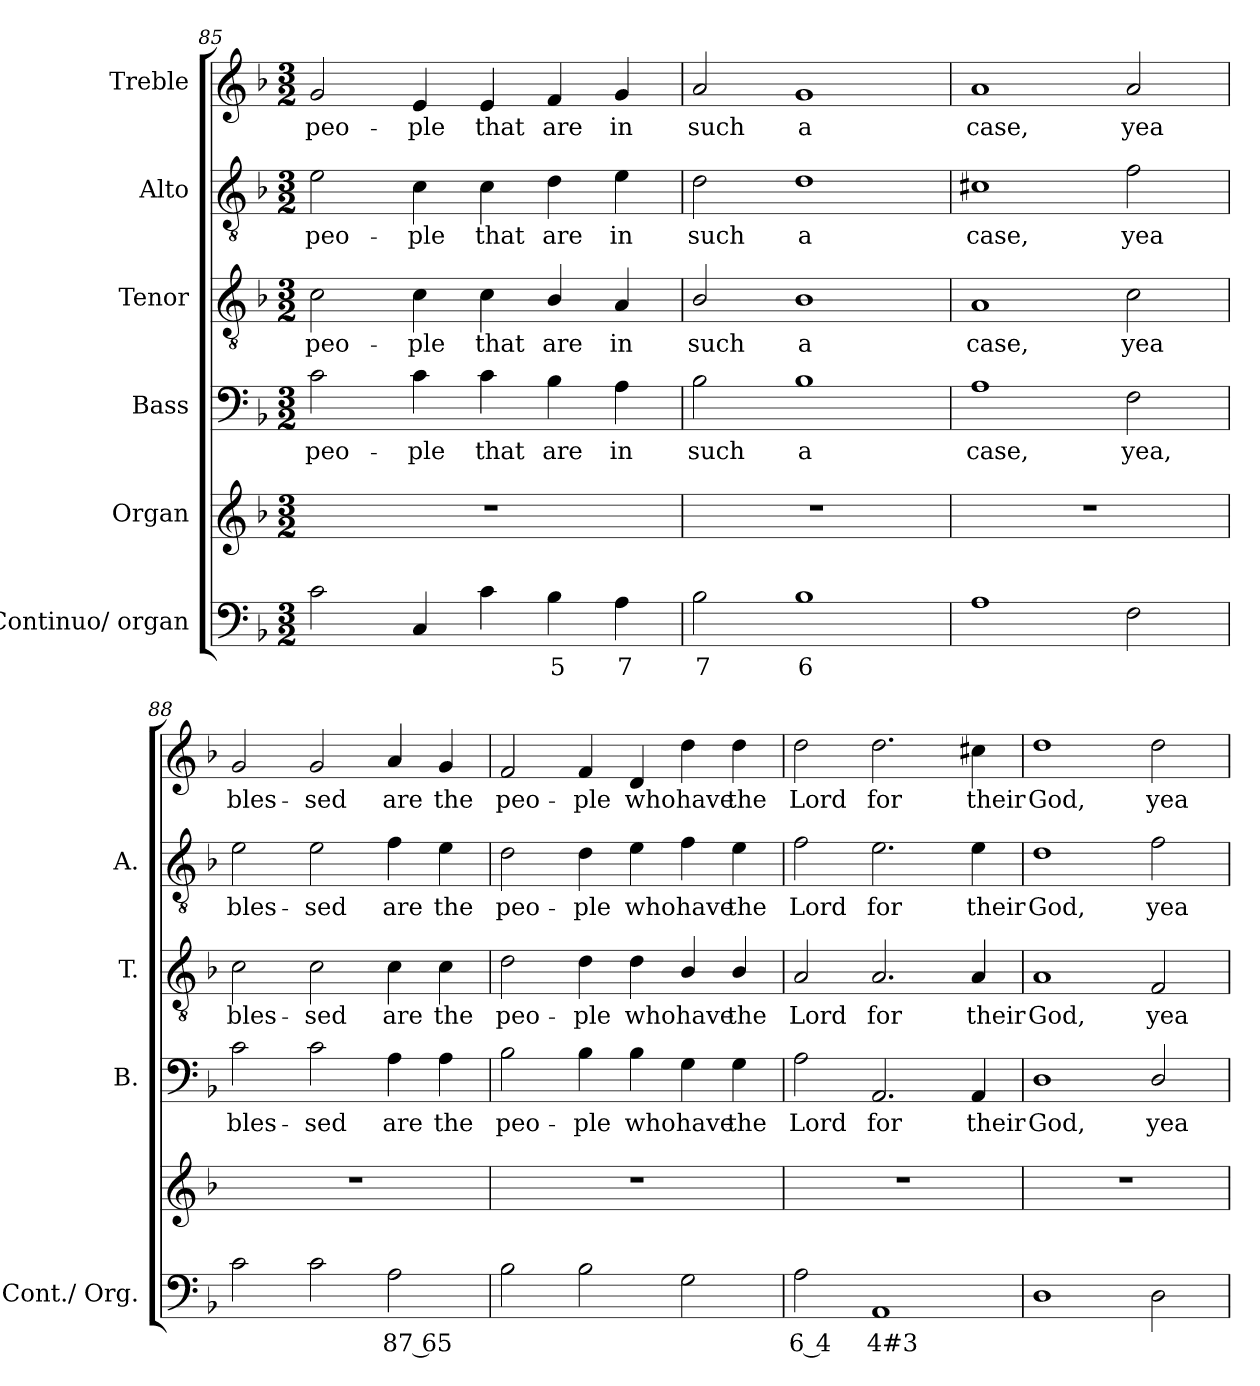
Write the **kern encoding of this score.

**kern	**text	**kern	**kern	**text	**kern	**text	**kern	**text	**kern	**text
*part6	*part6	*part5	*part4	*part4	*part3	*part3	*part2	*part2	*part1	*part1
*staff6	*staff6	*staff5	*staff4	*staff4	*staff3	*staff3	*staff2	*staff2	*staff1	*staff1
*I"Continuo/ organ	*	*I"Organ	*I"Bass	*	*I"Tenor	*	*I"Alto	*	*I"Treble	*
*I'Cont./ Org.	*	*	*I'B.	*	*I'T.	*	*I'A.	*	*	*
*clefF4	*	*clefG2	*clefF4	*	*clefGv2	*	*clefGv2	*	*clefG2	*
*	*	*	*	*	*ITrd7c12	*	*ITrd7c12	*	*	*
*k[b-]	*	*k[b-]	*k[b-]	*	*k[b-]	*	*k[b-]	*	*k[b-]	*
*F:	*	*F:	*F:	*	*F:	*	*F:	*	*F:	*
*M3/2	*	*M3/2	*M3/2	*	*M3/2	*	*M3/2	*	*M3/2	*
=85	=85	=85	=85	=85	=85	=85	=85	=85	=85	=85
!	!	!LO:N:vis=1	!	!	!	!	!	!	!	!
!	!	!	!	!LO:LY:b:color=#000000	!	!	!	!	!	!
!	!	!	!	!	!	!LO:LY:b:color=#000000	!	!	!	!
!	!	!	!	!	!	!	!	!LO:LY:b:color=#000000	!	!
!	!	!	!	!	!	!	!	!	!	!LO:LY:b:color=#000000
2ci\	.	1.r	2ci\	peo-	2Ci\	peo-	2Ei\	peo-	2gi/	peo-
!	!	!	!	!LO:LY:b:color=#000000	!	!	!	!	!	!
!	!	!	!	!	!	!LO:LY:b:color=#000000	!	!	!	!
!	!	!	!	!	!	!	!	!LO:LY:b:color=#000000	!	!
!	!	!	!	!	!	!	!	!	!	!LO:LY:b:color=#000000
4Ci/	.	.	4ci\	-ple	4Ci\	-ple	4Ci\	-ple	4ei/	-ple
!	!	!	!	!LO:LY:b:color=#000000	!	!	!	!	!	!
!	!	!	!	!	!	!LO:LY:b:color=#000000	!	!	!	!
!	!	!	!	!	!	!	!	!LO:LY:b:color=#000000	!	!
!	!	!	!	!	!	!	!	!	!	!LO:LY:b:color=#000000
4ci\	.	.	4ci\	that	4Ci\	that	4Ci\	that	4ei/	that
!	!LO:LY:b:color=#000000	!	!	!	!	!	!	!	!	!
!	!	!	!	!LO:LY:b:color=#000000	!	!	!	!	!	!
!	!	!	!	!	!	!LO:LY:b:color=#000000	!	!	!	!
!	!	!	!	!	!	!	!	!LO:LY:b:color=#000000	!	!
!	!	!	!	!	!	!	!	!	!	!LO:LY:b:color=#000000
4B-i\	5	.	4B-i\	are	4BB-i/	are	4Di\	are	4fi/	are
!	!LO:LY:b:color=#000000	!	!	!	!	!	!	!	!	!
!	!	!	!	!LO:LY:b:color=#000000	!	!	!	!	!	!
!	!	!	!	!	!	!LO:LY:b:color=#000000	!	!	!	!
!	!	!	!	!	!	!	!	!LO:LY:b:color=#000000	!	!
!	!	!	!	!	!	!	!	!	!	!LO:LY:b:color=#000000
4Ai\	7	.	4Ai\	in	4AAi/	in	4Ei\	in	4gi/	in
=86	=86	=86	=86	=86	=86	=86	=86	=86	=86	=86
!	!LO:LY:b:color=#000000	!LO:N:vis=1	!	!	!	!	!	!	!	!
!	!	!	!	!LO:LY:b:color=#000000	!	!	!	!	!	!
!	!	!	!	!	!	!LO:LY:b:color=#000000	!	!	!	!
!	!	!	!	!	!	!	!	!LO:LY:b:color=#000000	!	!
!	!	!	!	!	!	!	!	!	!	!LO:LY:b:color=#000000
2B-i\	7	1.r	2B-i\	such	2BB-i/	such	2Di\	such	2ai/	such
!	!LO:LY:b:color=#000000	!	!	!	!	!	!	!	!	!
!	!	!	!	!LO:LY:b:color=#000000	!	!	!	!	!	!
!	!	!	!	!	!	!LO:LY:b:color=#000000	!	!	!	!
!	!	!	!	!	!	!	!	!LO:LY:b:color=#000000	!	!
!	!	!	!	!	!	!	!	!	!	!LO:LY:b:color=#000000
1B-i	6	.	1B-i	a	1BB-i	a	1Di	a	1gi	a
=87	=87	=87	=87	=87	=87	=87	=87	=87	=87	=87
!	!	!LO:N:vis=1	!	!	!	!	!	!	!	!
!	!	!	!	!LO:LY:b:color=#000000	!	!	!	!	!	!
!	!	!	!	!	!	!LO:LY:b:color=#000000	!	!	!	!
!	!	!	!	!	!	!	!	!LO:LY:b:color=#000000	!	!
!	!	!	!	!	!	!	!	!	!	!LO:LY:b:color=#000000
1Ai	.	1.r	1Ai	case,	1AAi	case,	1C#Xi	case,	1ai	case,
!	!	!	!	!LO:LY:b:color=#000000	!	!	!	!	!	!
!	!	!	!	!	!	!LO:LY:b:color=#000000	!	!	!	!
!	!	!	!	!	!	!	!	!LO:LY:b:color=#000000	!	!
!	!	!	!	!	!	!	!	!	!	!LO:LY:b:color=#000000
2Fi\	.	.	2Fi\	yea,	2Ci\	yea	2Fi\	yea	2ai/	yea
=88	=88	=88	=88	=88	=88	=88	=88	=88	=88	=88
!	!	!LO:N:vis=1	!	!	!	!	!	!	!	!
!	!	!	!	!LO:LY:b:color=#000000	!	!	!	!	!	!
!	!	!	!	!	!	!LO:LY:b:color=#000000	!	!	!	!
!	!	!	!	!	!	!	!	!LO:LY:b:color=#000000	!	!
!	!	!	!	!	!	!	!	!	!	!LO:LY:b:color=#000000
2ci\	.	1.r	2ci\	bles-	2Ci\	bles-	2Ei\	bles-	2gi/	bles-
!	!	!	!	!LO:LY:b:color=#000000	!	!	!	!	!	!
!	!	!	!	!	!	!LO:LY:b:color=#000000	!	!	!	!
!	!	!	!	!	!	!	!	!LO:LY:b:color=#000000	!	!
!	!	!	!	!	!	!	!	!	!	!LO:LY:b:color=#000000
2ci\	.	.	2ci\	-sed	2Ci\	-sed	2Ei\	-sed	2gi/	-sed
!	!LO:LY:b:color=#000000	!	!	!	!	!	!	!	!	!
!	!	!	!	!LO:LY:b:color=#000000	!	!	!	!	!	!
!	!	!	!	!	!	!LO:LY:b:color=#000000	!	!	!	!
!	!	!	!	!	!	!	!	!LO:LY:b:color=#000000	!	!
!	!	!	!	!	!	!	!	!	!	!LO:LY:b:color=#000000
2Ai\	87 65	.	4Ai\	are	4Ci\	are	4Fi\	are	4ai/	are
!	!	!	!	!LO:LY:b:color=#000000	!	!	!	!	!	!
!	!	!	!	!	!	!LO:LY:b:color=#000000	!	!	!	!
!	!	!	!	!	!	!	!	!LO:LY:b:color=#000000	!	!
!	!	!	!	!	!	!	!	!	!	!LO:LY:b:color=#000000
.	.	.	4Ai\	the	4Ci\	the	4Ei\	the	4gi/	the
=89	=89	=89	=89	=89	=89	=89	=89	=89	=89	=89
!	!	!LO:N:vis=1	!	!	!	!	!	!	!	!
!	!	!	!	!LO:LY:b:color=#000000	!	!	!	!	!	!
!	!	!	!	!	!	!LO:LY:b:color=#000000	!	!	!	!
!	!	!	!	!	!	!	!	!LO:LY:b:color=#000000	!	!
!	!	!	!	!	!	!	!	!	!	!LO:LY:b:color=#000000
2B-i\	.	1.r	2B-i\	peo-	2Di\	peo-	2Di\	peo-	2fi/	peo-
!	!	!	!	!LO:LY:b:color=#000000	!	!	!	!	!	!
!	!	!	!	!	!	!LO:LY:b:color=#000000	!	!	!	!
!	!	!	!	!	!	!	!	!LO:LY:b:color=#000000	!	!
!	!	!	!	!	!	!	!	!	!	!LO:LY:b:color=#000000
2B-i\	.	.	4B-i\	-ple	4Di\	-ple	4Di\	-ple	4fi/	-ple
!	!	!	!	!LO:LY:b:color=#000000	!	!	!	!	!	!
!	!	!	!	!	!	!LO:LY:b:color=#000000	!	!	!	!
!	!	!	!	!	!	!	!	!LO:LY:b:color=#000000	!	!
!	!	!	!	!	!	!	!	!	!	!LO:LY:b:color=#000000
.	.	.	4B-i\	who	4Di\	who	4Ei\	who	4di/	who
!	!	!	!	!LO:LY:b:color=#000000	!	!	!	!	!	!
!	!	!	!	!	!	!LO:LY:b:color=#000000	!	!	!	!
!	!	!	!	!	!	!	!	!LO:LY:b:color=#000000	!	!
!	!	!	!	!	!	!	!	!	!	!LO:LY:b:color=#000000
2Gi\	.	.	4Gi\	have	4BB-i/	have	4Fi\	have	4ddi\	have
!	!	!	!	!LO:LY:b:color=#000000	!	!	!	!	!	!
!	!	!	!	!	!	!LO:LY:b:color=#000000	!	!	!	!
!	!	!	!	!	!	!	!	!LO:LY:b:color=#000000	!	!
!	!	!	!	!	!	!	!	!	!	!LO:LY:b:color=#000000
.	.	.	4Gi\	the	4BB-i/	the	4Ei\	the	4ddi\	the
!!LO:LB:g=z
=90	=90	=90	=90	=90	=90	=90	=90	=90	=90	=90
!	!LO:LY:b:color=#000000	!LO:N:vis=1	!	!	!	!	!	!	!	!
!	!	!	!	!LO:LY:b:color=#000000	!	!	!	!	!	!
!	!	!	!	!	!	!LO:LY:b:color=#000000	!	!	!	!
!	!	!	!	!	!	!	!	!LO:LY:b:color=#000000	!	!
!	!	!	!	!	!	!	!	!	!	!LO:LY:b:color=#000000
2Ai\	6 4	1.r	2Ai\	Lord	2AAi/	Lord	2Fi\	Lord	2ddi\	Lord
!	!LO:LY:b:color=#000000	!	!	!	!	!	!	!	!	!
!	!	!	!	!LO:LY:b:color=#000000	!	!	!	!	!	!
!	!	!	!	!	!	!LO:LY:b:color=#000000	!	!	!	!
!	!	!	!	!	!	!	!	!LO:LY:b:color=#000000	!	!
!	!	!	!	!	!	!	!	!	!	!LO:LY:b:color=#000000
1AAi	4#3	.	2.AAi/	for	2.AAi/	for	2.Ei\	for	2.ddi\	for
!	!	!	!	!LO:LY:b:color=#000000	!	!	!	!	!	!
!	!	!	!	!	!	!LO:LY:b:color=#000000	!	!	!	!
!	!	!	!	!	!	!	!	!LO:LY:b:color=#000000	!	!
!	!	!	!	!	!	!	!	!	!	!LO:LY:b:color=#000000
.	.	.	4AAi/	their	4AAi/	their	4Ei\	their	4cc#Xi\	their
=91	=91	=91	=91	=91	=91	=91	=91	=91	=91	=91
!	!	!LO:N:vis=1	!	!	!	!	!	!	!	!
!	!	!	!	!LO:LY:b:color=#000000	!	!	!	!	!	!
!	!	!	!	!	!	!LO:LY:b:color=#000000	!	!	!	!
!	!	!	!	!	!	!	!	!LO:LY:b:color=#000000	!	!
!	!	!	!	!	!	!	!	!	!	!LO:LY:b:color=#000000
1Di	.	1.r	1Di	God,	1AAi	God,	1Di	God,	1ddi	God,
!	!	!	!	!LO:LY:b:color=#000000	!	!	!	!	!	!
!	!	!	!	!	!	!LO:LY:b:color=#000000	!	!	!	!
!	!	!	!	!	!	!	!	!LO:LY:b:color=#000000	!	!
!	!	!	!	!	!	!	!	!	!	!LO:LY:b:color=#000000
2Di\	.	.	2Di/	yea	2FFi/	yea	2Fi\	yea	2ddi\	yea
=	=	=	=	=	=	=	=	=	=	=
*-	*-	*-	*-	*-	*-	*-	*-	*-	*-	*-
